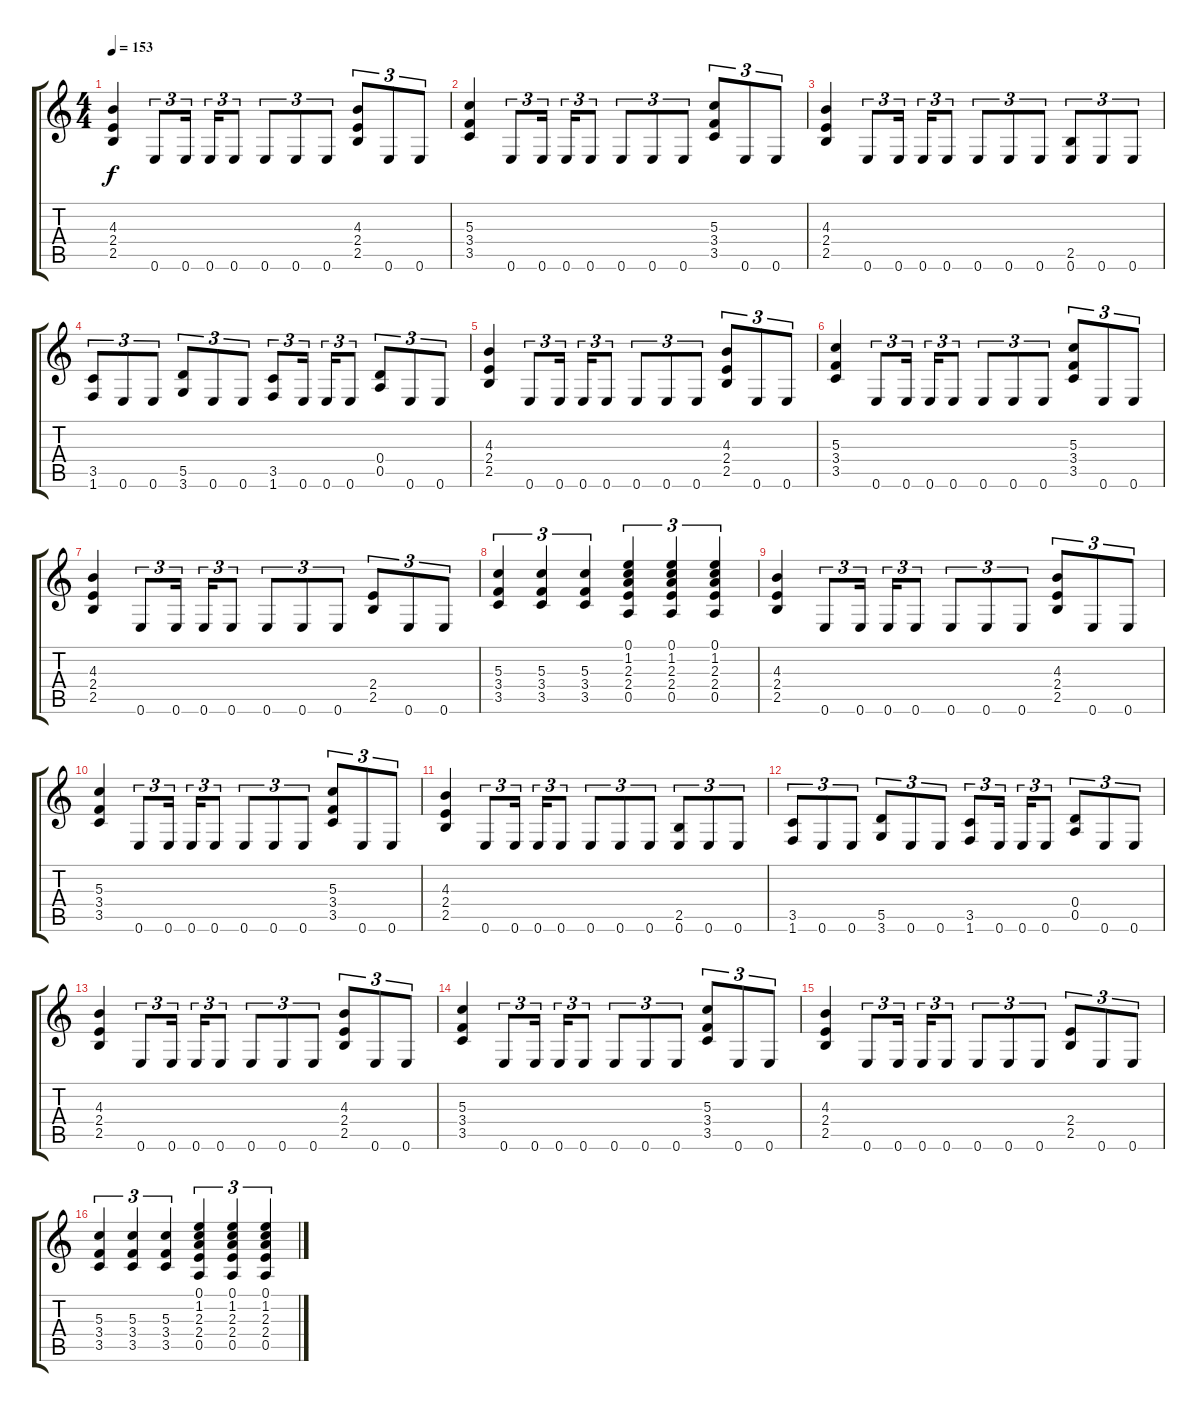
\track "" {instrument overdrivenguitar}
\staff {score tabs}
\tuning (E4 B3 G3 D3 A2 E2) {hide}
\ts (4 4)
\tempo 153
\clef g2
\ks c
(4.3 2.4 2.5).4{dy f instrument overdrivenguitar} 0.6.8{tu (3 2)} 0.6.16{tu (3 2)} 0.6.16{tu (3 2)} 0.6.8{tu (3 2)} 0.6.8{tu (3 2)} 0.6.8{tu (3 2)} 0.6.8{tu (3 2)} (4.3 2.4 2.5).8{tu (3 2)} 0.6.8{tu (3 2)} 0.6.8{tu (3 2)} |
(5.3 3.4 3.5).4 0.6.8{tu (3 2)} 0.6.16{tu (3 2)} 0.6.16{tu (3 2)} 0.6.8{tu (3 2)} 0.6.8{tu (3 2)} 0.6.8{tu (3 2)} 0.6.8{tu (3 2)} (5.3 3.4 3.5).8{tu (3 2)} 0.6.8{tu (3 2)} 0.6.8{tu (3 2)} |
(4.3 2.4 2.5).4 0.6.8{tu (3 2)} 0.6.16{tu (3 2)} 0.6.16{tu (3 2)} 0.6.8{tu (3 2)} 0.6.8{tu (3 2)} 0.6.8{tu (3 2)} 0.6.8{tu (3 2)} (2.5 0.6).8{tu (3 2)} 0.6.8{tu (3 2)} 0.6.8{tu (3 2)} |
(3.5 1.6).8{tu (3 2)} 0.6.8{tu (3 2)} 0.6.8{tu (3 2)} (5.5 3.6).8{tu (3 2)} 0.6.8{tu (3 2)} 0.6.8{tu (3 2)} (3.5 1.6).8{tu (3 2)} 0.6.16{tu (3 2)} 0.6.16{tu (3 2)} 0.6.8{tu (3 2)} (0.4 0.5).8{tu (3 2)} 0.6.8{tu (3 2)} 0.6.8{tu (3 2)} |
(4.3 2.4 2.5).4 0.6.8{tu (3 2)} 0.6.16{tu (3 2)} 0.6.16{tu (3 2)} 0.6.8{tu (3 2)} 0.6.8{tu (3 2)} 0.6.8{tu (3 2)} 0.6.8{tu (3 2)} (4.3 2.4 2.5).8{tu (3 2)} 0.6.8{tu (3 2)} 0.6.8{tu (3 2)} |
(5.3 3.4 3.5).4 0.6.8{tu (3 2)} 0.6.16{tu (3 2)} 0.6.16{tu (3 2)} 0.6.8{tu (3 2)} 0.6.8{tu (3 2)} 0.6.8{tu (3 2)} 0.6.8{tu (3 2)} (5.3 3.4 3.5).8{tu (3 2)} 0.6.8{tu (3 2)} 0.6.8{tu (3 2)} |
(4.3 2.4 2.5).4 0.6.8{tu (3 2)} 0.6.16{tu (3 2)} 0.6.16{tu (3 2)} 0.6.8{tu (3 2)} 0.6.8{tu (3 2)} 0.6.8{tu (3 2)} 0.6.8{tu (3 2)} (2.4 2.5).8{tu (3 2)} 0.6.8{tu (3 2)} 0.6.8{tu (3 2)} |
(5.3 3.4 3.5).4{tu (3 2)} (5.3 3.4 3.5).4{tu (3 2)} (5.3 3.4 3.5).4{tu (3 2)} (0.1 1.2 2.3 2.4 0.5).4{tu (3 2)} (0.1 1.2 2.3 2.4 0.5).4{tu (3 2)} (0.1 1.2 2.3 2.4 0.5).4{tu (3 2)} |
(4.3 2.4 2.5).4 0.6.8{tu (3 2)} 0.6.16{tu (3 2)} 0.6.16{tu (3 2)} 0.6.8{tu (3 2)} 0.6.8{tu (3 2)} 0.6.8{tu (3 2)} 0.6.8{tu (3 2)} (4.3 2.4 2.5).8{tu (3 2)} 0.6.8{tu (3 2)} 0.6.8{tu (3 2)} |
(5.3 3.4 3.5).4 0.6.8{tu (3 2)} 0.6.16{tu (3 2)} 0.6.16{tu (3 2)} 0.6.8{tu (3 2)} 0.6.8{tu (3 2)} 0.6.8{tu (3 2)} 0.6.8{tu (3 2)} (5.3 3.4 3.5).8{tu (3 2)} 0.6.8{tu (3 2)} 0.6.8{tu (3 2)} |
(4.3 2.4 2.5).4 0.6.8{tu (3 2)} 0.6.16{tu (3 2)} 0.6.16{tu (3 2)} 0.6.8{tu (3 2)} 0.6.8{tu (3 2)} 0.6.8{tu (3 2)} 0.6.8{tu (3 2)} (2.5 0.6).8{tu (3 2)} 0.6.8{tu (3 2)} 0.6.8{tu (3 2)} |
(3.5 1.6).8{tu (3 2)} 0.6.8{tu (3 2)} 0.6.8{tu (3 2)} (5.5 3.6).8{tu (3 2)} 0.6.8{tu (3 2)} 0.6.8{tu (3 2)} (3.5 1.6).8{tu (3 2)} 0.6.16{tu (3 2)} 0.6.16{tu (3 2)} 0.6.8{tu (3 2)} (0.4 0.5).8{tu (3 2)} 0.6.8{tu (3 2)} 0.6.8{tu (3 2)} |
(4.3 2.4 2.5).4 0.6.8{tu (3 2)} 0.6.16{tu (3 2)} 0.6.16{tu (3 2)} 0.6.8{tu (3 2)} 0.6.8{tu (3 2)} 0.6.8{tu (3 2)} 0.6.8{tu (3 2)} (4.3 2.4 2.5).8{tu (3 2)} 0.6.8{tu (3 2)} 0.6.8{tu (3 2)} |
(5.3 3.4 3.5).4 0.6.8{tu (3 2)} 0.6.16{tu (3 2)} 0.6.16{tu (3 2)} 0.6.8{tu (3 2)} 0.6.8{tu (3 2)} 0.6.8{tu (3 2)} 0.6.8{tu (3 2)} (5.3 3.4 3.5).8{tu (3 2)} 0.6.8{tu (3 2)} 0.6.8{tu (3 2)} |
(4.3 2.4 2.5).4 0.6.8{tu (3 2)} 0.6.16{tu (3 2)} 0.6.16{tu (3 2)} 0.6.8{tu (3 2)} 0.6.8{tu (3 2)} 0.6.8{tu (3 2)} 0.6.8{tu (3 2)} (2.4 2.5).8{tu (3 2)} 0.6.8{tu (3 2)} 0.6.8{tu (3 2)} |
(5.3 3.4 3.5).4{tu (3 2)} (5.3 3.4 3.5).4{tu (3 2)} (5.3 3.4 3.5).4{tu (3 2)} (0.1 1.2 2.3 2.4 0.5).4{tu (3 2)} (0.1 1.2 2.3 2.4 0.5).4{tu (3 2)} (0.1 1.2 2.3 2.4 0.5).4{tu (3 2)}
